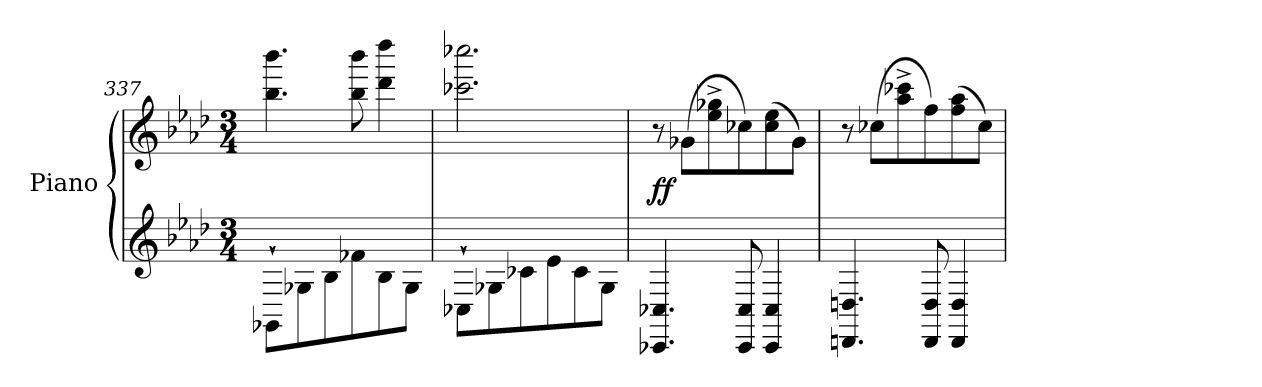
**kern	**kern	**dynam
*part1	*part1	*part1
*staff2	*staff1	*staff1/2
*I"Piano	*	*
*I'Pno.	*	*
*clefG2	*clefG2	*
*k[b-e-a-d-]	*k[b-e-a-d-]	*
*M3/4	*M3/4	*
=337	=337	=337
8GG-X`\L	4.bb-\ 4.bbb-\	.
8G-X\	.	.
8B-\	.	.
8f-X\	8bb-\ 8bbb-\	.
8B-\	4ddd-\ 4dddd-\	.
8G-\J	.	.
!!LO:LB:g=z
=338	=338	=338
8C-X`\L	2.ccc-X\ 2.cccc-X\	.
8G-X\	.	.
8c-X\	.	.
8e-\	.	.
8c-\	.	.
8G-\J	.	.
=339	=339	=339
!	!	!LO:DY:b
4.CC-X/ 4.C-X/	8r	ff
.	(8g-X\L	.
.	8ee-\^ 8gg-X\^	.
8CC-/ 8C-/	8cc-X\)	.
4CC-/ 4C-/	(8cc-\ 8ee-\	.
.	8g-\J)	.
=340	=340	=340
4.DDn/ 4.Dn/	8r	.
.	(8cc-X\L	.
.	8aa-\^ 8ccc-X\^	.
8DD/ 8D/	8ff\)	.
4DD/ 4D/	(8ff\ 8aa-\	.
.	8cc-\J)	.
=	=	=
*-	*-	*-
